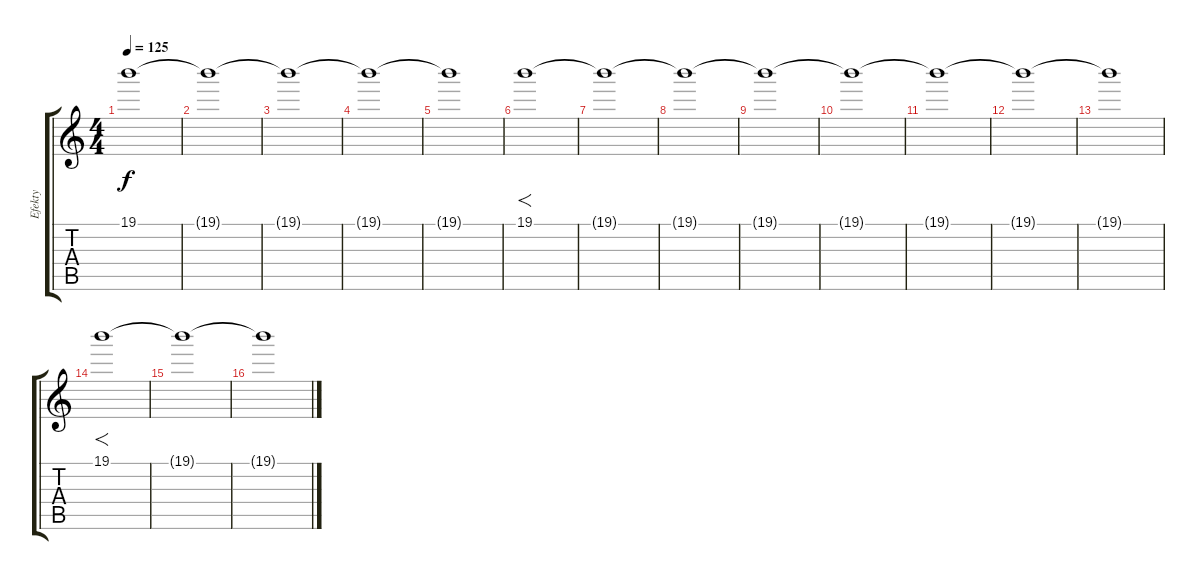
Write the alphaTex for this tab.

\track ("Efekty" "Efekty") {instrument distortionguitar}
\staff {score tabs}
\tuning (E4 B3 G3 D3 A2 E2) {hide}
\ts (4 4)
\tempo 125
\clef g2
\ks c
19.1{t}.1{dy f} |
19.1{t}.1 |
19.1{t}.1 |
19.1{t}.1 |
19.1{t}.1 |
19.1.1{f} |
19.1{t}.1 |
19.1{t}.1 |
19.1{t}.1 |
19.1{t}.1 |
19.1{t}.1 |
19.1{t}.1 |
19.1{t}.1 |
19.1.1{f} |
19.1{t}.1 |
19.1{t}.1
